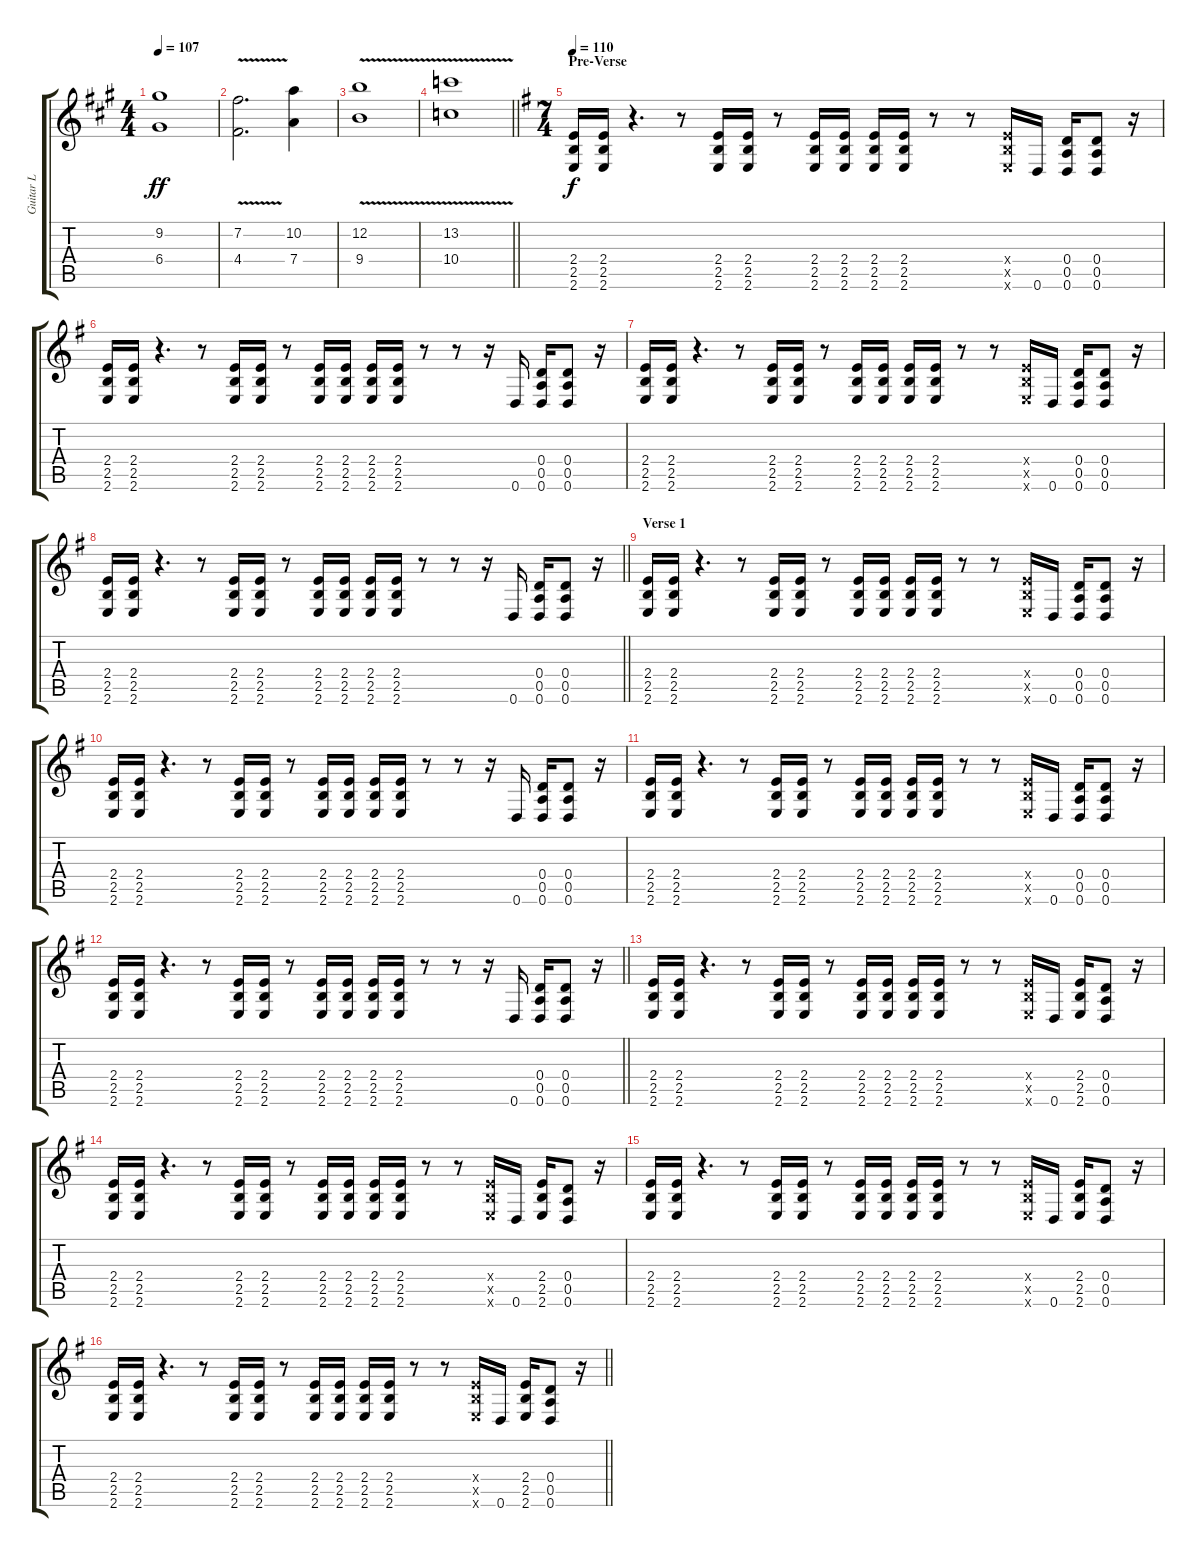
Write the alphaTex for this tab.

\track ("Guitar L" "Guitar L") {instrument distortionguitar}
\staff {score tabs}
\tuning (E4 B3 G3 D3 A2 D2) {hide}
\ts (4 4)
\tempo 107
\clef g2
\ks a
(9.2 6.4).1{dy ff} |
(7.2{v} 4.4{v}).2{d} (10.2 7.4).4 |
(12.2{v} 9.4{v}).1 |
\barLineRight lightlight
(13.2{v} 10.4{v}).1 |
\ts (7 4)
\section ("" "Pre-Verse")
\tempo 110
\ks g
(2.4 2.5 2.6).16{dy f} (2.4 2.5 2.6).16 r.4{d} r.8 (2.4 2.5 2.6).16 (2.4 2.5 2.6).16 r.8 (2.4 2.5 2.6).16 (2.4 2.5 2.6).16 (2.4 2.5 2.6).16 (2.4 2.5 2.6).16 r.8 r.8 (2.4{x} 2.5{x} 2.6{x}).16 0.6.16 (0.4 0.5 0.6).16 (0.4 0.5 0.6).8 r.16 |
(2.4 2.5 2.6).16 (2.4 2.5 2.6).16 r.4{d} r.8 (2.4 2.5 2.6).16 (2.4 2.5 2.6).16 r.8 (2.4 2.5 2.6).16 (2.4 2.5 2.6).16 (2.4 2.5 2.6).16 (2.4 2.5 2.6).16 r.8 r.8 r.16 0.6.16 (0.4 0.5 0.6).16 (0.4 0.5 0.6).8 r.16 |
(2.4 2.5 2.6).16 (2.4 2.5 2.6).16 r.4{d} r.8 (2.4 2.5 2.6).16 (2.4 2.5 2.6).16 r.8 (2.4 2.5 2.6).16 (2.4 2.5 2.6).16 (2.4 2.5 2.6).16 (2.4 2.5 2.6).16 r.8 r.8 (2.4{x} 2.5{x} 2.6{x}).16 0.6.16 (0.4 0.5 0.6).16 (0.4 0.5 0.6).8 r.16 |
\barLineRight lightlight
(2.4 2.5 2.6).16 (2.4 2.5 2.6).16 r.4{d} r.8 (2.4 2.5 2.6).16 (2.4 2.5 2.6).16 r.8 (2.4 2.5 2.6).16 (2.4 2.5 2.6).16 (2.4 2.5 2.6).16 (2.4 2.5 2.6).16 r.8 r.8 r.16 0.6.16 (0.4 0.5 0.6).16 (0.4 0.5 0.6).8 r.16 |
\section ("" "Verse 1")
(2.4 2.5 2.6).16 (2.4 2.5 2.6).16 r.4{d} r.8 (2.4 2.5 2.6).16 (2.4 2.5 2.6).16 r.8 (2.4 2.5 2.6).16 (2.4 2.5 2.6).16 (2.4 2.5 2.6).16 (2.4 2.5 2.6).16 r.8 r.8 (2.4{x} 2.5{x} 2.6{x}).16 0.6.16 (0.4 0.5 0.6).16 (0.4 0.5 0.6).8 r.16 |
(2.4 2.5 2.6).16 (2.4 2.5 2.6).16 r.4{d} r.8 (2.4 2.5 2.6).16 (2.4 2.5 2.6).16 r.8 (2.4 2.5 2.6).16 (2.4 2.5 2.6).16 (2.4 2.5 2.6).16 (2.4 2.5 2.6).16 r.8 r.8 r.16 0.6.16 (0.4 0.5 0.6).16 (0.4 0.5 0.6).8 r.16 |
(2.4 2.5 2.6).16 (2.4 2.5 2.6).16 r.4{d} r.8 (2.4 2.5 2.6).16 (2.4 2.5 2.6).16 r.8 (2.4 2.5 2.6).16 (2.4 2.5 2.6).16 (2.4 2.5 2.6).16 (2.4 2.5 2.6).16 r.8 r.8 (2.4{x} 2.5{x} 2.6{x}).16 0.6.16 (0.4 0.5 0.6).16 (0.4 0.5 0.6).8 r.16 |
\barLineRight lightlight
(2.4 2.5 2.6).16 (2.4 2.5 2.6).16 r.4{d} r.8 (2.4 2.5 2.6).16 (2.4 2.5 2.6).16 r.8 (2.4 2.5 2.6).16 (2.4 2.5 2.6).16 (2.4 2.5 2.6).16 (2.4 2.5 2.6).16 r.8 r.8 r.16 0.6.16 (0.4 0.5 0.6).16 (0.4 0.5 0.6).8 r.16 |
(2.4 2.5 2.6).16 (2.4 2.5 2.6).16 r.4{d} r.8 (2.4 2.5 2.6).16 (2.4 2.5 2.6).16 r.8 (2.4 2.5 2.6).16 (2.4 2.5 2.6).16 (2.4 2.5 2.6).16 (2.4 2.5 2.6).16 r.8 r.8 (2.4{x} 2.5{x} 2.6{x}).16 0.6.16 (2.4 2.5 2.6).16 (0.4 0.5 0.6).8 r.16 |
(2.4 2.5 2.6).16 (2.4 2.5 2.6).16 r.4{d} r.8 (2.4 2.5 2.6).16 (2.4 2.5 2.6).16 r.8 (2.4 2.5 2.6).16 (2.4 2.5 2.6).16 (2.4 2.5 2.6).16 (2.4 2.5 2.6).16 r.8 r.8 (2.4{x} 2.5{x} 2.6{x}).16 0.6.16 (2.4 2.5 2.6).16 (0.4 0.5 0.6).8 r.16 |
(2.4 2.5 2.6).16 (2.4 2.5 2.6).16 r.4{d} r.8 (2.4 2.5 2.6).16 (2.4 2.5 2.6).16 r.8 (2.4 2.5 2.6).16 (2.4 2.5 2.6).16 (2.4 2.5 2.6).16 (2.4 2.5 2.6).16 r.8 r.8 (2.4{x} 2.5{x} 2.6{x}).16 0.6.16 (2.4 2.5 2.6).16 (0.4 0.5 0.6).8 r.16 |
\barLineRight lightlight
(2.4 2.5 2.6).16 (2.4 2.5 2.6).16 r.4{d} r.8 (2.4 2.5 2.6).16 (2.4 2.5 2.6).16 r.8 (2.4 2.5 2.6).16 (2.4 2.5 2.6).16 (2.4 2.5 2.6).16 (2.4 2.5 2.6).16 r.8 r.8 (2.4{x} 2.5{x} 2.6{x}).16 0.6.16 (2.4 2.5 2.6).16 (0.4 0.5 0.6).8 r.16
